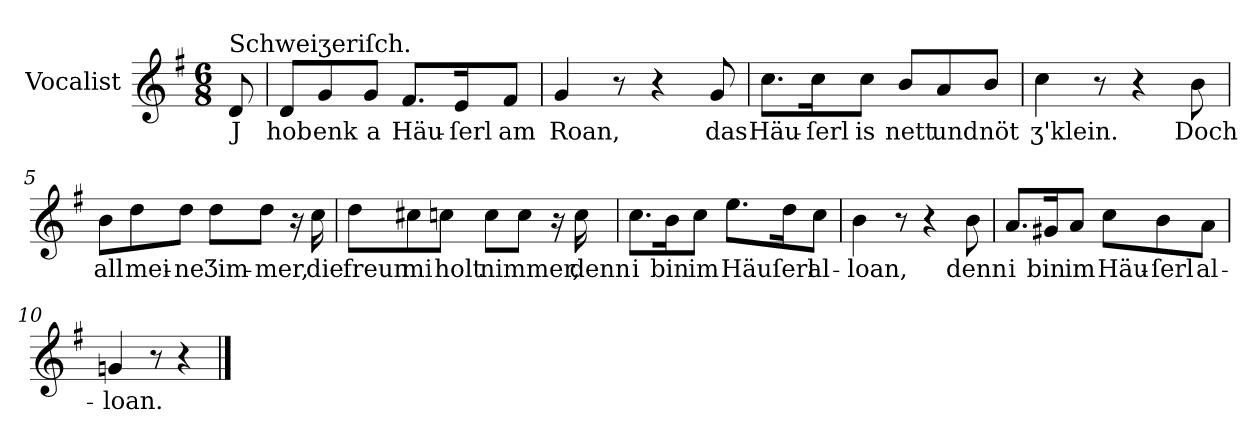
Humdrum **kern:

**kern	**text
*part1	*part1
*staff1	*staff1
*I"Vocalist	*
*k[f#]	*
*G:	*
*M6/8	*
=	=
!LO:TX:a:t=Schweiʒeriſch.	!
8d	J
=1	=1
8dL	hob
8g	enk
8gJ	a
8.f#L	Häu-
16eK	-ſerl
8f#J	am
=2	=2
4g	Roan,
8r	.
4r	.
8g	das
=3	=3
8.ccL	Häu-
16ccK	-ſerl
8ccJ	is
8b/L	nett
8a	und
8b/J	nöt
=4	=4
4cc	ʒ'klein.
8r	.
4r	.
8b	Doch
=5	=5
8bL	all
8dd	mei-
8ddJ	-ne
8ddL	Ʒim-
8ddJ	-mer,
16r	.
16cc	die
=6	=6
8ddL	freun
8cc#X	mi
8ccnJ	holt
8ccL	nimmer,
8ccJ	.
16r	.
16cc	denn
=7	=7
8.ccL	i
16bK	bin
8ccJ	im
8.eeL	Häuſerl
16ddK	.
8ccJ	al-
=8	=8
4b	-loan,
8r	.
4r	.
8b	denn
=9	=9
8.aL	i
16g#XK	bin
8aJ	im
8ccL	Häu-
8b	-ſerl
8aJ	al-
=10	=10
4gn	-loan.
8r	.
4r	.
==	==
*-	*-
